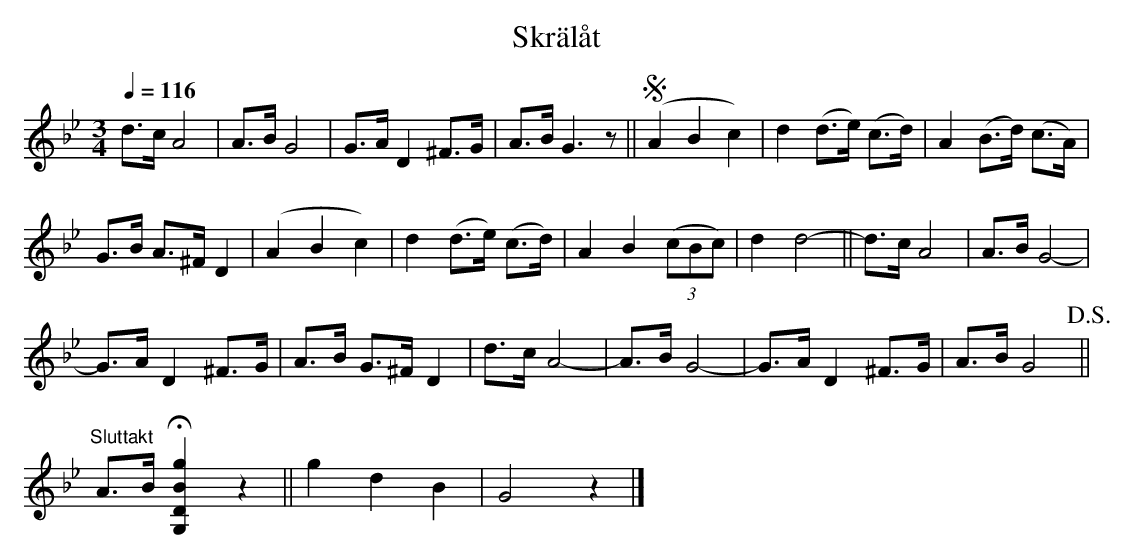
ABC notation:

X:1
T:Skrälåt
L:1/8
Q:1/4=116
M:3/4
L:1/8
K:Gm
 d>c A4 | A>B G4 | G>A D2 ^F>G | A>B G3 z ||S (A2 B2 c2) | d2 (d>e) (c>d) | A2 (B>d) (c>A) |
 G>B A>^F D2 | (A2 B2 c2) | d2 (d>e) (c>d) | A2 B2 (3(cBc) | d2 d4- || d>c A4 | A>B G4- |
 G>A D2 ^F>G | A>B G>^F D2 | d>c A4- | A>B G4- | G>A D2 ^F>G | A>B G4!D.S.! ||
"^Sluttakt" A>B !fermata![G,DBg]2 z2 || g2 d2 B2 | G4 z2 |]
